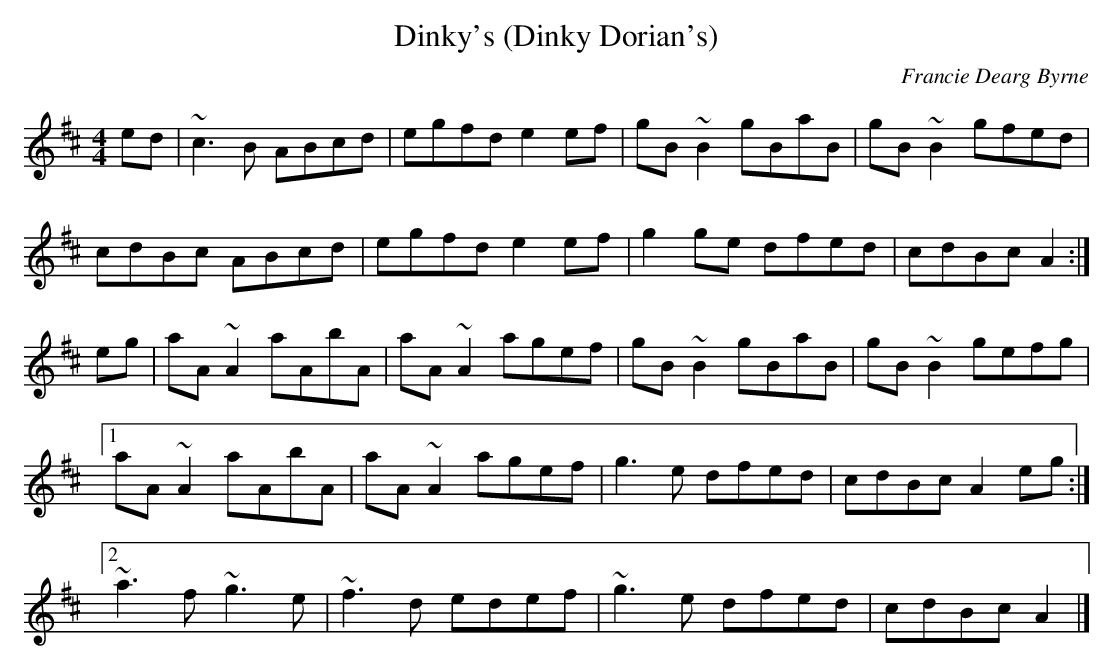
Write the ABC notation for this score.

X:1
T:Dinky's (Dinky Dorian's)
C:Francie Dearg Byrne
L:1/8
M:4/4
K:Amix
ed|~c3 B ABcd|egfd e2 ef|gB~B2 gBaB|gB~B2 gfed|
cdBc ABcd|egfd e2 ef|g2 ge dfed|cdBc A2:|
eg|aA~A2 aAbA|aA~A2 agef|gB~B2 gBaB|gB~B2 gefg|
[1 aA~A2 aAbA|aA~A2 agef|g3 e dfed|cdBc A2 eg:|
[2 ~a3 f ~g3 e| ~f3 d edef|~g3 e dfed|cdBc A2|]
